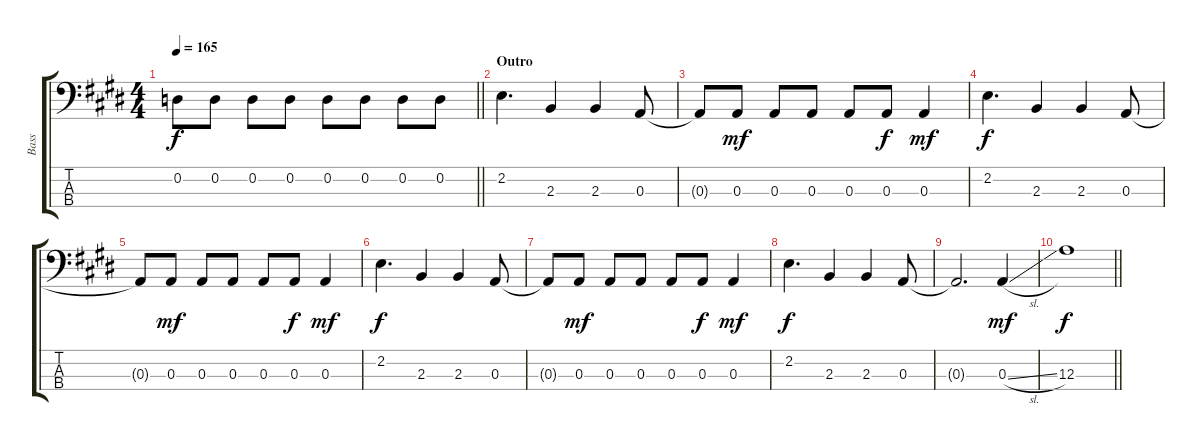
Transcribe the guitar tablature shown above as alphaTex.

\track ("Bass" "Bass") {instrument electricbassfinger}
\staff {score tabs}
\tuning (G2 D2 A1 E1) {hide}
\ts (4 4)
\tempo 165
\clef f4
\barLineRight lightlight
\ks e
0.2.8{dy f} 0.2.8 0.2.8 0.2.8 0.2.8 0.2.8 0.2.8 0.2.8 |
\section ("" "Outro")
2.2.4{d} 2.3.4 2.3.4 0.3.8 |
0.3{t}.8 0.3.8{dy mf} 0.3.8 0.3.8 0.3.8 0.3.8{dy f} 0.3.4{dy mf} |
2.2.4{d dy f} 2.3.4 2.3.4 0.3.8 |
0.3{t}.8 0.3.8{dy mf} 0.3.8 0.3.8 0.3.8 0.3.8{dy f} 0.3.4{dy mf} |
2.2.4{d dy f} 2.3.4 2.3.4 0.3.8 |
0.3{t}.8 0.3.8{dy mf} 0.3.8 0.3.8 0.3.8 0.3.8{dy f} 0.3.4{dy mf} |
2.2.4{d dy f} 2.3.4 2.3.4 0.3.8 |
0.3{t}.2{d} 0.3{sl}.4{dy mf} |
\barLineRight lightlight
12.3.1{dy f}
